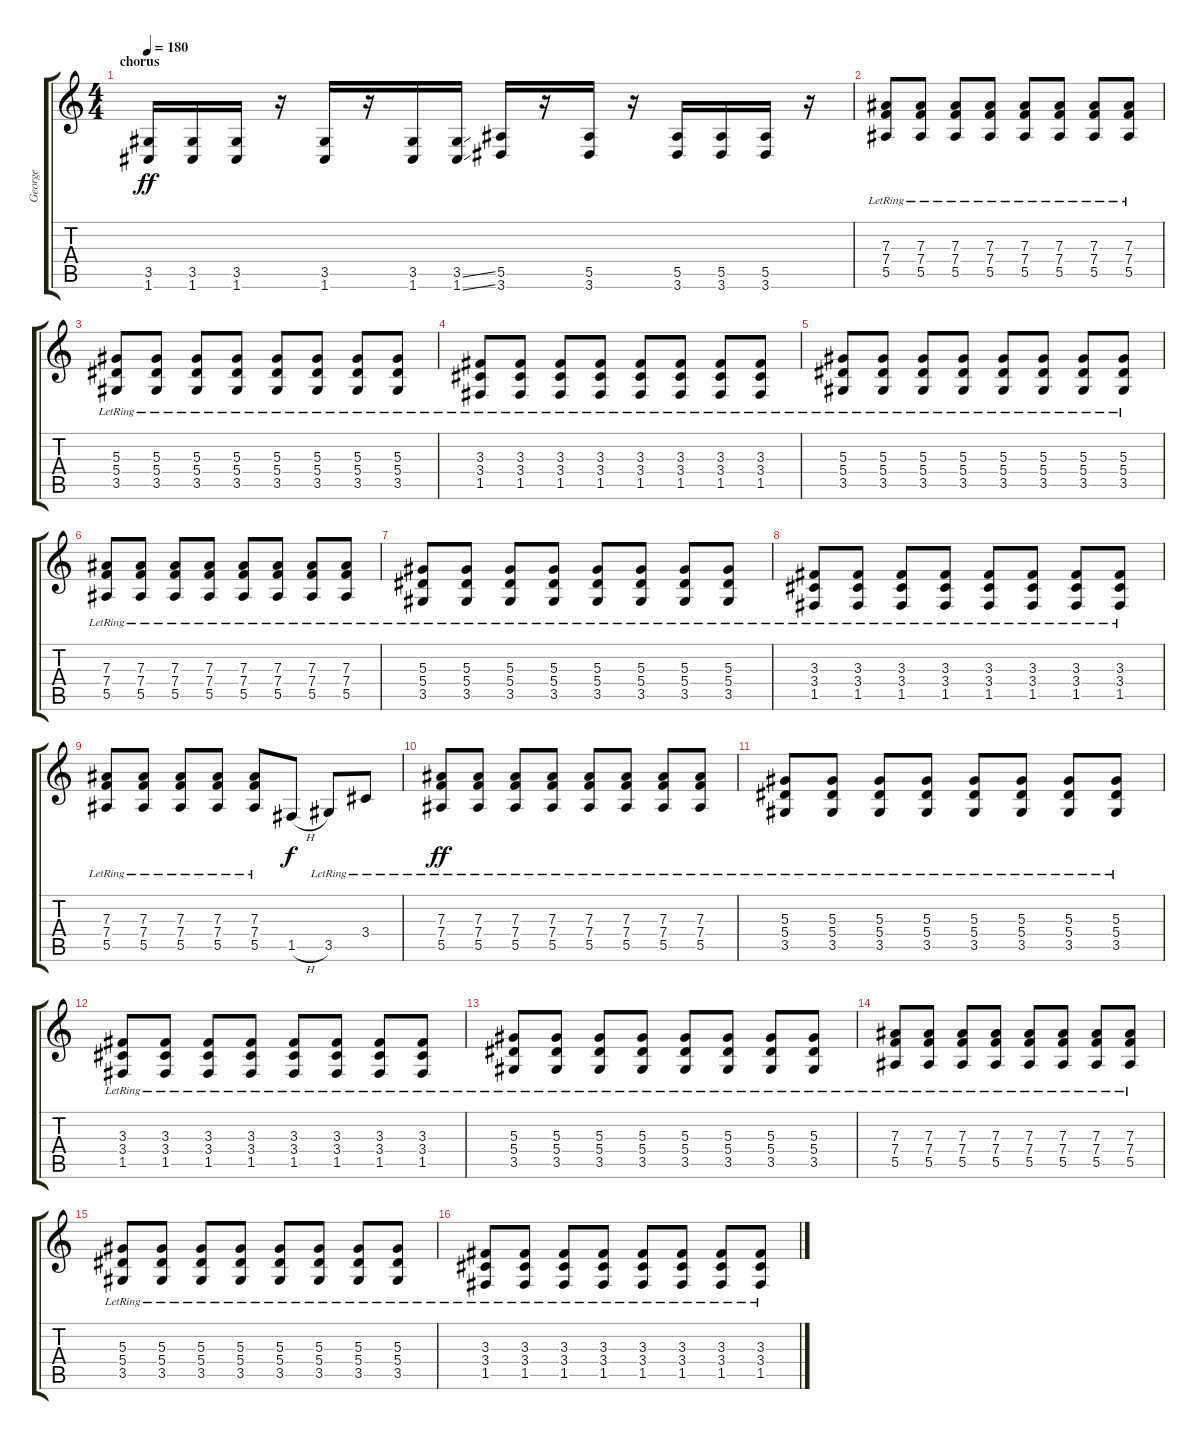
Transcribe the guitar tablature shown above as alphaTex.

\track ("George" "George") {instrument distortionguitar}
\staff {score tabs}
\tuning (C4 G3 Eb3 Bb2 F2 C2) {hide}
\ts (4 4)
\section ("" "chorus")
\tempo 180
\clef g2
\ks c
(3.5 1.6).16{dy ff} (3.5 1.6).16 (3.5 1.6).16 r.16 (3.5 1.6).16 r.16 (3.5 1.6).16 (3.5{ss} 1.6{ss}).16 (5.5 3.6).16 r.16 (5.5 3.6).16 r.16 (5.5 3.6).16 (5.5 3.6).16 (5.5 3.6).16 r.16 |
(7.3{lr} 7.4{lr} 5.5{lr}).8 (7.3{lr} 7.4{lr} 5.5{lr}).8 (7.3{lr} 7.4{lr} 5.5{lr}).8 (7.3{lr} 7.4{lr} 5.5{lr}).8 (7.3{lr} 7.4{lr} 5.5{lr}).8 (7.3{lr} 7.4{lr} 5.5{lr}).8 (7.3{lr} 7.4{lr} 5.5{lr}).8 (7.3{lr} 7.4{lr} 5.5{lr}).8 |
(5.3{lr} 5.4{lr} 3.5{lr}).8 (5.3{lr} 5.4{lr} 3.5{lr}).8 (5.3{lr} 5.4{lr} 3.5{lr}).8 (5.3{lr} 5.4{lr} 3.5{lr}).8 (5.3{lr} 5.4{lr} 3.5{lr}).8 (5.3{lr} 5.4{lr} 3.5{lr}).8 (5.3{lr} 5.4{lr} 3.5{lr}).8 (5.3{lr} 5.4{lr} 3.5{lr}).8 |
(3.3{lr} 3.4{lr} 1.5{lr}).8 (3.3{lr} 3.4{lr} 1.5{lr}).8 (3.3{lr} 3.4{lr} 1.5{lr}).8 (3.3{lr} 3.4{lr} 1.5{lr}).8 (3.3{lr} 3.4{lr} 1.5{lr}).8 (3.3{lr} 3.4{lr} 1.5{lr}).8 (3.3{lr} 3.4{lr} 1.5{lr}).8 (3.3{lr} 3.4{lr} 1.5{lr}).8 |
(5.3{lr} 5.4{lr} 3.5{lr}).8 (5.3{lr} 5.4{lr} 3.5{lr}).8 (5.3{lr} 5.4{lr} 3.5{lr}).8 (5.3{lr} 5.4{lr} 3.5{lr}).8 (5.3{lr} 5.4{lr} 3.5{lr}).8 (5.3{lr} 5.4{lr} 3.5{lr}).8 (5.3{lr} 5.4{lr} 3.5{lr}).8 (5.3{lr} 5.4{lr} 3.5{lr}).8 |
(7.3{lr} 7.4{lr} 5.5{lr}).8 (7.3{lr} 7.4{lr} 5.5{lr}).8 (7.3{lr} 7.4{lr} 5.5{lr}).8 (7.3{lr} 7.4{lr} 5.5{lr}).8 (7.3{lr} 7.4{lr} 5.5{lr}).8 (7.3{lr} 7.4{lr} 5.5{lr}).8 (7.3{lr} 7.4{lr} 5.5{lr}).8 (7.3{lr} 7.4{lr} 5.5{lr}).8 |
(5.3{lr} 5.4{lr} 3.5{lr}).8 (5.3{lr} 5.4{lr} 3.5{lr}).8 (5.3{lr} 5.4{lr} 3.5{lr}).8 (5.3{lr} 5.4{lr} 3.5{lr}).8 (5.3{lr} 5.4{lr} 3.5{lr}).8 (5.3{lr} 5.4{lr} 3.5{lr}).8 (5.3{lr} 5.4{lr} 3.5{lr}).8 (5.3{lr} 5.4{lr} 3.5{lr}).8 |
(3.3{lr} 3.4{lr} 1.5{lr}).8 (3.3{lr} 3.4{lr} 1.5{lr}).8 (3.3{lr} 3.4{lr} 1.5{lr}).8 (3.3{lr} 3.4{lr} 1.5{lr}).8 (3.3{lr} 3.4{lr} 1.5{lr}).8 (3.3{lr} 3.4{lr} 1.5{lr}).8 (3.3{lr} 3.4{lr} 1.5{lr}).8 (3.3{lr} 3.4{lr} 1.5{lr}).8 |
(7.3{lr} 7.4{lr} 5.5{lr}).8 (7.3{lr} 7.4{lr} 5.5{lr}).8 (7.3{lr} 7.4{lr} 5.5{lr}).8 (7.3{lr} 7.4{lr} 5.5{lr}).8 (7.3{lr} 7.4{lr} 5.5{lr}).8 1.5{h}.8{dy f} 3.5{lr}.8 3.4{lr}.8 |
(7.3{lr} 7.4{lr} 5.5{lr}).8{dy ff} (7.3{lr} 7.4{lr} 5.5{lr}).8 (7.3{lr} 7.4{lr} 5.5{lr}).8 (7.3{lr} 7.4{lr} 5.5{lr}).8 (7.3{lr} 7.4{lr} 5.5{lr}).8 (7.3{lr} 7.4{lr} 5.5{lr}).8 (7.3{lr} 7.4{lr} 5.5{lr}).8 (7.3{lr} 7.4{lr} 5.5{lr}).8 |
(5.3{lr} 5.4{lr} 3.5{lr}).8 (5.3{lr} 5.4{lr} 3.5{lr}).8 (5.3{lr} 5.4{lr} 3.5{lr}).8 (5.3{lr} 5.4{lr} 3.5{lr}).8 (5.3{lr} 5.4{lr} 3.5{lr}).8 (5.3{lr} 5.4{lr} 3.5{lr}).8 (5.3{lr} 5.4{lr} 3.5{lr}).8 (5.3{lr} 5.4{lr} 3.5{lr}).8 |
(3.3{lr} 3.4{lr} 1.5{lr}).8 (3.3{lr} 3.4{lr} 1.5{lr}).8 (3.3{lr} 3.4{lr} 1.5{lr}).8 (3.3{lr} 3.4{lr} 1.5{lr}).8 (3.3{lr} 3.4{lr} 1.5{lr}).8 (3.3{lr} 3.4{lr} 1.5{lr}).8 (3.3{lr} 3.4{lr} 1.5{lr}).8 (3.3{lr} 3.4{lr} 1.5{lr}).8 |
(5.3{lr} 5.4{lr} 3.5{lr}).8 (5.3{lr} 5.4{lr} 3.5{lr}).8 (5.3{lr} 5.4{lr} 3.5{lr}).8 (5.3{lr} 5.4{lr} 3.5{lr}).8 (5.3{lr} 5.4{lr} 3.5{lr}).8 (5.3{lr} 5.4{lr} 3.5{lr}).8 (5.3{lr} 5.4{lr} 3.5{lr}).8 (5.3{lr} 5.4{lr} 3.5{lr}).8 |
(7.3{lr} 7.4{lr} 5.5{lr}).8 (7.3{lr} 7.4{lr} 5.5{lr}).8 (7.3{lr} 7.4{lr} 5.5{lr}).8 (7.3{lr} 7.4{lr} 5.5{lr}).8 (7.3{lr} 7.4{lr} 5.5{lr}).8 (7.3{lr} 7.4{lr} 5.5{lr}).8 (7.3{lr} 7.4{lr} 5.5{lr}).8 (7.3{lr} 7.4{lr} 5.5{lr}).8 |
(5.3{lr} 5.4{lr} 3.5{lr}).8 (5.3{lr} 5.4{lr} 3.5{lr}).8 (5.3{lr} 5.4{lr} 3.5{lr}).8 (5.3{lr} 5.4{lr} 3.5{lr}).8 (5.3{lr} 5.4{lr} 3.5{lr}).8 (5.3{lr} 5.4{lr} 3.5{lr}).8 (5.3{lr} 5.4{lr} 3.5{lr}).8 (5.3{lr} 5.4{lr} 3.5{lr}).8 |
(3.3{lr} 3.4{lr} 1.5{lr}).8 (3.3{lr} 3.4{lr} 1.5{lr}).8 (3.3{lr} 3.4{lr} 1.5{lr}).8 (3.3{lr} 3.4{lr} 1.5{lr}).8 (3.3{lr} 3.4{lr} 1.5{lr}).8 (3.3{lr} 3.4{lr} 1.5{lr}).8 (3.3{lr} 3.4{lr} 1.5{lr}).8 (3.3{lr} 3.4{lr} 1.5{lr}).8
